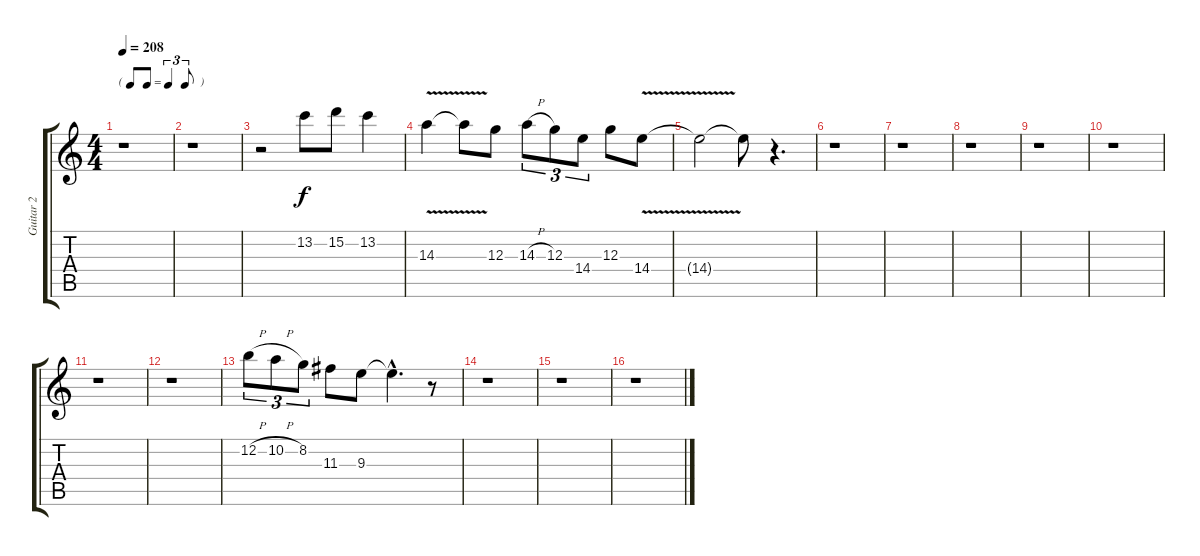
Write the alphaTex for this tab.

\track ("Guitar 2" "Guitar 2") {instrument distortionguitar}
\staff {score tabs}
\tuning (E4 B3 G3 D3 A2 E2) {hide}
\ts (4 4)
\tf triplet8th
\tempo 208
\clef g2
\ks c
r.1{dy f} |
r.1 |
r.2 13.2.8 15.2.8 13.2.4 |
14.3{v}.4 14.3{t}.8 12.3.8 14.3{h}.8{tu (3 2)} 12.3.8{tu (3 2)} 14.4.8{tu (3 2)} 12.3.8 14.4{v}.8 |
14.4{t}.2 14.4{t}.8 r.4{d} |
r.1 |
r.1 |
r.1 |
r.1 |
r.1 |
r.1 |
r.1 |
12.2{h}.8{tu (3 2)} 10.2{h}.8{tu (3 2)} 8.2.8{tu (3 2)} 11.3.8 9.3.8 9.3{hac t}.4{d} r.8 |
r.1 |
r.1 |
r.1
